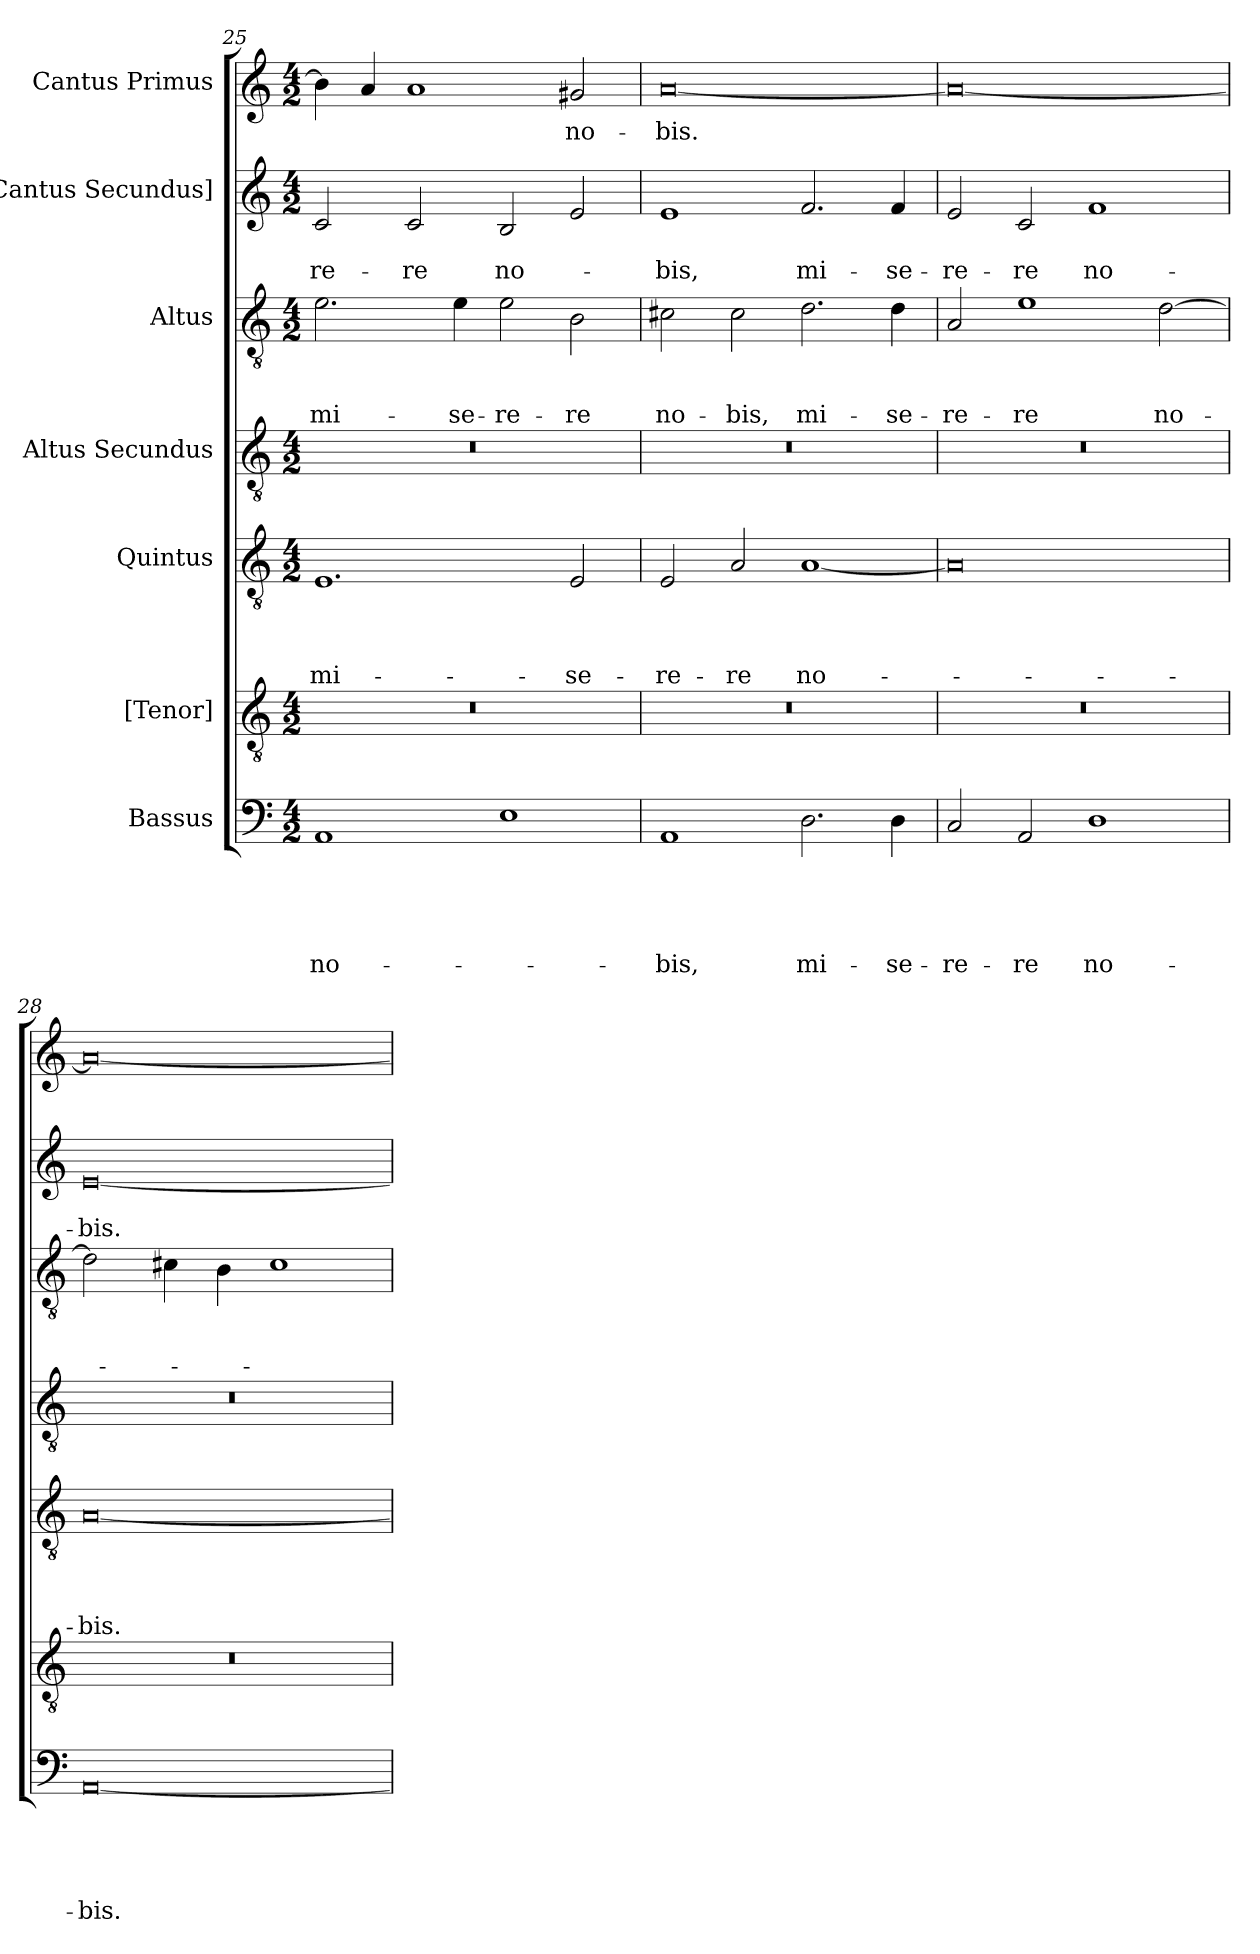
**kern	**text	**text	**text	**text	**text	**kern	**kern	**text	**text	**text	**text	**kern	**kern	**text	**text	**text	**kern	**text	**text	**kern	**text
*part7	*part7	*part7	*part7	*part7	*part7	*part6	*part5	*part5	*part5	*part5	*part5	*part4	*part3	*part3	*part3	*part3	*part2	*part2	*part2	*part1	*part1
*staff7	*staff7	*staff7	*staff7	*staff7	*staff7	*staff6	*staff5	*staff5	*staff5	*staff5	*staff5	*staff4	*staff3	*staff3	*staff3	*staff3	*staff2	*staff2	*staff2	*staff1	*staff1
*I"Bassus	*	*	*	*	*	*I"[Tenor]	*I"Quintus	*	*	*	*	*I"Altus Secundus	*I"Altus	*	*	*	*I"[Cantus Secundus]	*	*	*I"Cantus Primus	*
*clefF4	*	*	*	*	*	*clefGv2	*clefGv2	*	*	*	*	*clefGv2	*clefGv2	*	*	*	*clefG2	*	*	*clefG2	*
*k[]	*	*	*	*	*	*k[]	*k[]	*	*	*	*	*k[]	*k[]	*	*	*	*k[]	*	*	*k[]	*
*M4/2	*	*	*	*	*	*M4/2	*M4/2	*	*	*	*	*M4/2	*M4/2	*	*	*	*M4/2	*	*	*M4/2	*
=25	=25	=25	=25	=25	=25	=25	=25	=25	=25	=25	=25	=25	=25	=25	=25	=25	=25	=25	=25	=25	=25
1AA/	.	.	.	.	no-	0r	1.E/	.	.	.	mi-	0r	2.e\	.	.	mi-	2c/	.	-re-	4b\]	.
.	.	.	.	.	.	.	.	.	.	.	.	.	.	.	.	.	.	.	.	4a/	.
.	.	.	.	.	.	.	.	.	.	.	.	.	.	.	.	.	2c/	.	-re	1a/	.
.	.	.	.	.	.	.	.	.	.	.	.	.	4e\	.	.	-se-	.	.	.	.	.
1E\	.	.	.	.	.	.	.	.	.	.	.	.	2e\	.	.	-re-	2B/	.	no-	.	.
.	.	.	.	.	.	.	2E/	.	.	.	-se-	.	2B\	.	.	-re	2e/	.	.	2g#X/	no-
=26	=26	=26	=26	=26	=26	=26	=26	=26	=26	=26	=26	=26	=26	=26	=26	=26	=26	=26	=26	=26	=26
1AA/	.	.	.	.	-bis,	0r	2E/	.	.	.	-re-	0r	2c#X\	.	.	no-	1e/	.	-bis,	[0a/	-bis.
.	.	.	.	.	.	.	2A/	.	.	.	-re	.	2c#\	.	.	-bis,	.	.	.	.	.
2.D\	.	.	.	.	mi-	.	[1A/	.	.	.	no-	.	2.d\	.	.	mi-	2.f/	.	mi-	.	.
4D\	.	.	.	.	-se-	.	.	.	.	.	.	.	4d\	.	.	-se-	4f/	.	-se-	.	.
=27	=27	=27	=27	=27	=27	=27	=27	=27	=27	=27	=27	=27	=27	=27	=27	=27	=27	=27	=27	=27	=27
2C/	.	.	.	.	-re-	0r	0A/]	.	.	.	.	0r	2A/	.	.	-re-	2e/	.	-re-	0a/_	.
2AA/	.	.	.	.	-re	.	.	.	.	.	.	.	1e\	.	.	-re	2c/	.	-re	.	.
1D\	.	.	.	.	no-	.	.	.	.	.	.	.	.	.	.	.	1f/	.	no-	.	.
.	.	.	.	.	.	.	.	.	.	.	.	.	[2d\	.	.	no-	.	.	.	.	.
=28	=28	=28	=28	=28	=28	=28	=28	=28	=28	=28	=28	=28	=28	=28	=28	=28	=28	=28	=28	=28	=28
[0AA/	.	.	.	.	-bis.	0r	[0A/	.	.	.	-bis.	0r	2d\]	.	.	.	[0e/	.	-bis.	0a/_	.
.	.	.	.	.	.	.	.	.	.	.	.	.	4c#X\	.	.	.	.	.	.	.	.
.	.	.	.	.	.	.	.	.	.	.	.	.	4B\	.	.	.	.	.	.	.	.
.	.	.	.	.	.	.	.	.	.	.	.	.	1c#\	.	.	.	.	.	.	.	.
=	=	=	=	=	=	=	=	=	=	=	=	=	=	=	=	=	=	=	=	=	=
*-	*-	*-	*-	*-	*-	*-	*-	*-	*-	*-	*-	*-	*-	*-	*-	*-	*-	*-	*-	*-	*-
